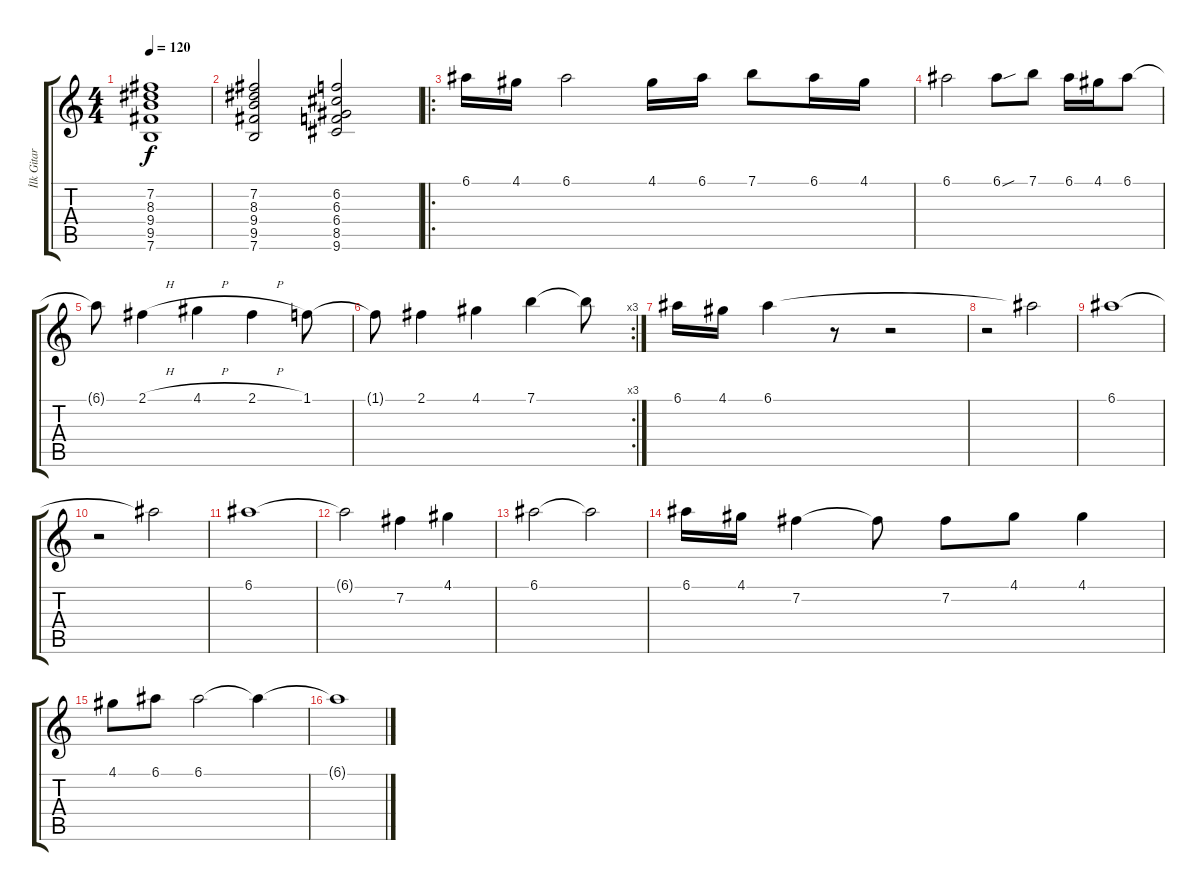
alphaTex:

\track ("İlk Gitar" "İlk Gitar") {instrument acousticguitarnylon}
\staff {score tabs}
\tuning (E4 B3 G3 D3 A2 E2) {hide}
\ts (4 4)
\tempo 120
\clef g2
\ks c
(7.2 8.3 9.4 9.5 7.6).1{dy f instrument acousticguitarnylon} |
(7.2 8.3 9.4 9.5 7.6).2 (6.2 6.3 6.4 8.5 9.6).2 |
\ro
6.1.16 4.1.16 6.1.2 4.1.16 6.1.16 7.1.8 6.1.16 4.1.16 |
6.1.2 6.1{sou}.8 7.1.8 6.1.16 4.1.16 6.1.8 |
6.1{t}.8 2.1{h}.4 4.1{h}.4 2.1{h}.4 1.1.8 |
\rc 3
1.1{t}.8 2.1.4 4.1.4 7.1.4 7.1{t}.8 |
6.1.16 4.1.16 6.1.4 r.8 r.2 |
r.2 6.1{t}.2 |
6.1.1 |
r.2 6.1{t}.2 |
6.1.1 |
6.1{t}.2 7.2.4 4.1.4 |
6.1.2 6.1{t}.2 |
6.1.16 4.1.16 7.2.4 7.2{t}.8 7.2.8 4.1.8 4.1.4 |
4.1.8 6.1.8 6.1.2 6.1{t}.4 |
6.1{t}.1
